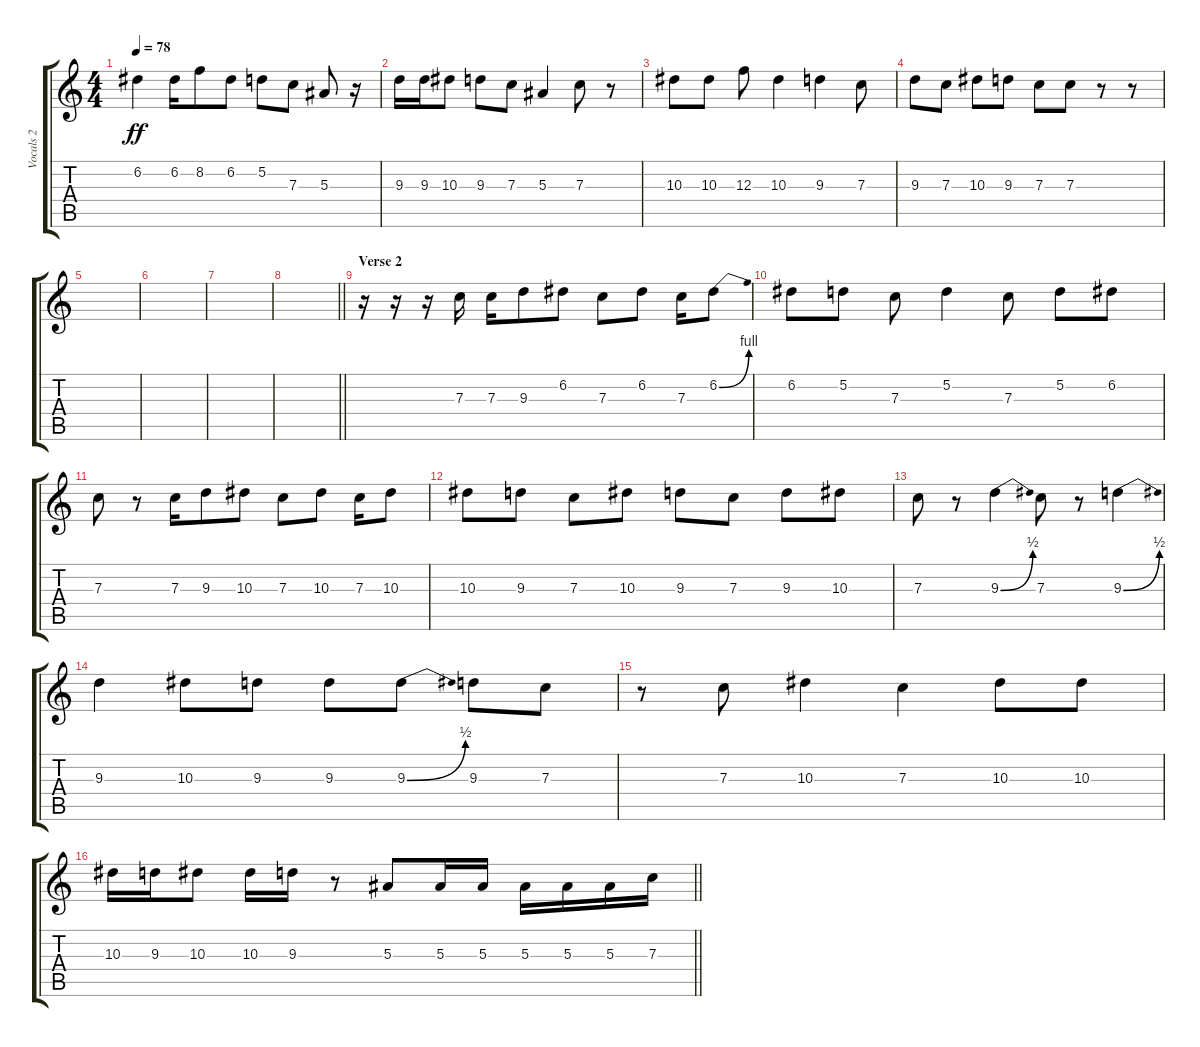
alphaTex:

\track ("Vocals 2" "Vocals 2") {instrument acousticguitarnylon}
\staff {score tabs}
\tuning (D4 A3 F3 C3 G2 C2) {hide}
\ts (4 4)
\tempo 78
\clef g2
\ks c
6.2.4{dy ff} 6.2.16 8.2.8 6.2.8 5.2.8 7.3.8 5.3.8 r.16 |
9.3.16 9.3.16 10.3.8 9.3.8 7.3.8 5.3.4 7.3.8 r.8 |
10.3.8 10.3.8 12.3.8 10.3.4 9.3.4 7.3.8 |
9.3.8 7.3.8 10.3.8 9.3.8 7.3.8 7.3.8 r.8 r.8 |
|
|
|
\barLineRight lightlight
|
\section ("" "Verse 2")
r.16 r.16 r.16 7.3.16 7.3.16 9.3.8 6.2.8 7.3.8 6.2.8 7.3.16 6.2{be (bend 0 0 60 4)}.8 |
6.2.8 5.2.8 7.3.8 5.2.4 7.3.8 5.2.8 6.2.8 |
7.3.8 r.8 7.3.16 9.3.8 10.3.8 7.3.8 10.3.8 7.3.16 10.3.8 |
10.3.8 9.3.8 7.3.8 10.3.8 9.3.8 7.3.8 9.3.8 10.3.8 |
7.3.8 r.8 9.3{be (bend 0 0 60 2)}.4 7.3.8 r.8 9.3{be (bend 0 0 60 2)}.4 |
9.3.4 10.3.8 9.3.8 9.3.8 9.3{be (bend 0 0 60 2)}.8 9.3.8 7.3.8 |
r.8 7.3.8 10.3.4 7.3.4 10.3.8 10.3.8 |
\barLineRight lightlight
10.3.16 9.3.16 10.3.8 10.3.16 9.3.16 r.8 5.3.8 5.3.16 5.3.16 5.3.16 5.3.16 5.3.16 7.3.16
